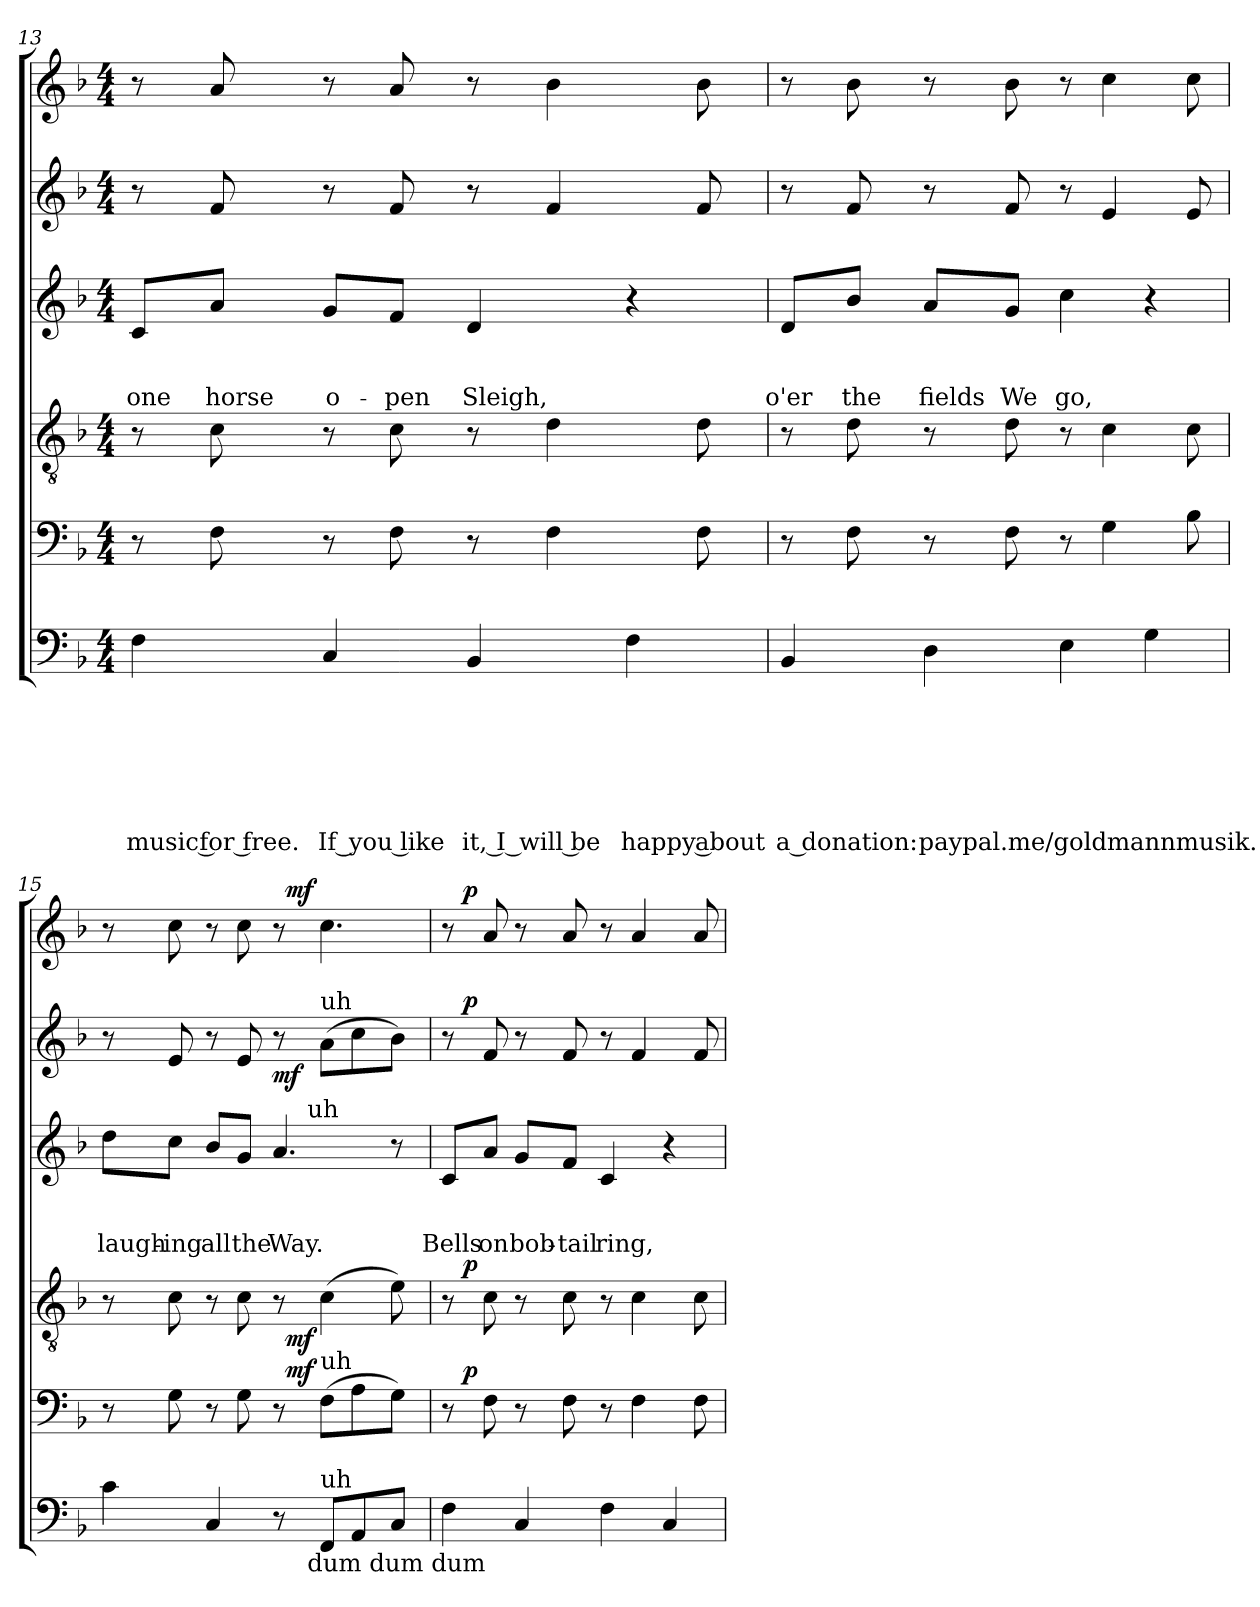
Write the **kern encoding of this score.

**kern	**text	**text	**text	**text	**text	**text	**text	**kern	**dynam	**kern	**dynam	**kern	**text	**text	**text	**kern	**dynam	**kern	**dynam
*part6	*part6	*part6	*part6	*part6	*part6	*part6	*part6	*part5	*part5	*part4	*part4	*part3	*part3	*part3	*part3	*part2	*part2	*part1	*part1
*staff6	*staff6	*staff6	*staff6	*staff6	*staff6	*staff6	*staff6	*staff5	*staff5	*staff4	*staff4	*staff3	*staff3	*staff3	*staff3	*staff2	*staff2	*staff1	*staff1
*clefF4	*	*	*	*	*	*	*	*clefF4	*	*clefGv2	*	*clefG2	*	*	*	*clefG2	*	*clefG2	*
*k[b-]	*	*	*	*	*	*	*	*k[b-]	*	*k[b-]	*	*k[b-]	*	*	*	*k[b-]	*	*k[b-]	*
*F:	*	*	*	*	*	*	*	*F:	*	*F:	*	*F:	*	*	*	*F:	*	*F:	*
*M4/4	*	*	*	*	*	*	*	*M4/4	*	*M4/4	*	*M4/4	*	*	*	*M4/4	*	*M4/4	*
=13	=13	=13	=13	=13	=13	=13	=13	=13	=13	=13	=13	=13	=13	=13	=13	=13	=13	=13	=13
!	!	!	!	!	!	!	!LO:LY:b:rj	!	!	!	!	!	!	!	!LO:LY:b	!	!	!	!
4F\	.	.	.	.	.	.	music for free.	8r	.	8r	.	8c/L	.	.	one	8r	.	8r	.
!	!	!	!	!	!	!	!	!	!	!	!	!	!	!	!LO:LY:b	!	!	!	!
.	.	.	.	.	.	.	.	8F\	.	8c\	.	8a/J	.	.	horse	8f/	.	8a/	.
!	!	!	!	!	!	!	!LO:LY:b:rj	!	!	!	!	!	!	!	!LO:LY:b	!	!	!	!
4C/	.	.	.	.	.	.	If you like	8r	.	8r	.	8g/L	.	.	o-	8r	.	8r	.
!	!	!	!	!	!	!	!	!	!	!	!	!	!	!	!LO:LY:b	!	!	!	!
.	.	.	.	.	.	.	.	8F\	.	8c\	.	8f/J	.	.	-pen	8f/	.	8a/	.
!	!	!	!	!	!	!	!LO:LY:b:rj	!	!	!	!	!	!	!	!LO:LY:b	!	!	!	!
4BB-/	.	.	.	.	.	.	it, I will be	8r	.	8r	.	4d/	.	.	Sleigh,	8r	.	8r	.
.	.	.	.	.	.	.	.	4F\	.	4d\	.	.	.	.	.	4f/	.	4b-\	.
!	!	!	!	!	!	!	!LO:LY:b	!	!	!	!	!	!	!	!	!	!	!	!
4F\	.	.	.	.	.	.	happy about	.	.	.	.	4r	.	.	.	.	.	.	.
.	.	.	.	.	.	.	.	8F\	.	8d\	.	.	.	.	.	8f/	.	8b-\	.
=14	=14	=14	=14	=14	=14	=14	=14	=14	=14	=14	=14	=14	=14	=14	=14	=14	=14	=14	=14
!	!	!	!	!	!	!	!LO:LY:b	!	!	!	!	!	!	!	!LO:LY:b	!	!	!	!
4BB-/	.	.	.	.	.	.	a donation:	8r	.	8r	.	8d/L	.	.	o'er	8r	.	8r	.
!	!	!	!	!	!	!	!	!	!	!	!	!	!	!	!LO:LY:b	!	!	!	!
.	.	.	.	.	.	.	.	8F\	.	8d\	.	8b-/J	.	.	the	8f/	.	8b-\	.
!	!	!	!	!	!	!	!LO:LY:b	!	!	!	!	!	!	!	!LO:LY:b	!	!	!	!
4D\	.	.	.	.	.	.	paypal.me/goldmannmusik.	8r	.	8r	.	8a/L	.	.	fields	8r	.	8r	.
!	!	!	!	!	!	!	!	!	!	!	!	!	!	!	!LO:LY:b	!	!	!	!
.	.	.	.	.	.	.	.	8F\	.	8d\	.	8g/J	.	.	We	8f/	.	8b-\	.
!	!	!	!	!	!	!	!	!	!	!	!	!	!	!	!LO:LY:b	!	!	!	!
4E\	.	.	.	.	.	.	.	8r	.	8r	.	4cc\	.	.	go,	8r	.	8r	.
.	.	.	.	.	.	.	.	4G\	.	4c\	.	.	.	.	.	4e/	.	4cc\	.
4G\	.	.	.	.	.	.	.	.	.	.	.	4r	.	.	.	.	.	.	.
.	.	.	.	.	.	.	.	8B-\	.	8c\	.	.	.	.	.	8e/	.	8cc\	.
!!LO:PB:g=z
=15	=15	=15	=15	=15	=15	=15	=15	=15	=15	=15	=15	=15	=15	=15	=15	=15	=15	=15	=15
!	!	!	!	!	!	!	!	!	!	!	!	!	!	!	!LO:LY:b	!	!	!	!
*^	*	*	*	*	*	*	*	*^	*	*^	*	*^	*	*	*	*	*	*^	*
4c\	2ryy	.	.	.	.	.	.	.	8r	2ryy	.	8r	2ryy	.	8dd\L	2ryy	.	.	laugh-	8r	.	8r	2ryy	.
!	!	!	!	!	!	!	!	!	!	!	!	!	!	!	!	!	!	!	!LO:LY:b	!	!	!	!	!
.	.	.	.	.	.	.	.	.	8G\	.	.	8c\	.	.	8cc\J	.	.	.	-ing	8e/	.	8cc\	.	.
!	!	!	!	!	!	!	!	!	!	!	!	!	!	!	!	!	!	!	!LO:LY:b	!	!	!	!	!
4C/	.	.	.	.	.	.	.	.	8r	.	.	8r	.	.	8b-/L	.	.	.	all	8r	.	8r	.	.
!	!	!	!	!	!	!	!	!	!	!	!	!	!	!	!	!	!	!	!LO:LY:b	!	!	!	!	!
.	.	.	.	.	.	.	.	.	8G\	.	.	8c\	.	.	8g/J	.	.	.	the	8e/	.	8cc\	.	.
!	!	!	!	!	!	!	!	!	!	!	!	!	!	!	!	!	!	!	!LO:LY:b	!	!LO:DY:b	!	!	!
8r	16.ryy	.	.	.	.	.	.	.	8r	32ryy	.	8r	32ryy	.	4.a/	16.ryy	.	.	Way.	8r	mf	8r	32ryy	.
!	!	!	!	!	!	!	!	!	!	!	!LO:DY:a	!	!	!LO:DY:b	!	!	!	!	!	!	!	!	!	!LO:DY:a
.	.	.	.	.	.	.	.	.	.	4...ryy	mf	.	4...ryy	mf	.	.	.	.	.	.	.	.	4...ryy	mf
!	!	!	!	!	!	!	!	!	!	!	!	!	!	!	!	!LO:TX:a:t=uh	!	!	!	!	!	!	!	!
!	!LO:TX:b:t=dum dum dum	!	!	!	!	!	!	!	!	!	!	!	!	!	!	!	!	!	!	!	!	!	!	!
.	4ryy	.	.	.	.	.	.	.	.	.	.	.	.	.	.	4ryy	.	.	.	.	.	.	.	.
!	!	!	!	!	!	!	!	!	!	!	!	!	!	!	!	!	!	!	!	!LO:TX:a:t=uh	!	!	!	!
!	!	!	!	!	!	!	!	!	!LO:TX:a:t=uh	!	!	!	!	!	!	!	!	!	!	!	!	!	!	!
!LO:TX:a:t=uh	!	!	!	!	!	!	!	!	!	!	!	!	!	!	!	!	!	!	!	!	!	!	!	!
8FF/L	.	.	.	.	.	.	.	.	(>8F\L	.	.	(>4c\	.	.	.	.	.	.	.	(>8a\L	.	4.cc\	.	.
8AA/	.	.	.	.	.	.	.	.	8A\	.	.	.	.	.	.	.	.	.	.	8cc\	.	.	.	.
.	8ryy	.	.	.	.	.	.	.	.	.	.	.	.	.	.	8ryy	.	.	.	.	.	.	.	.
8C/J	.	.	.	.	.	.	.	.	8G\J)	.	.	8e\)	.	.	8r	.	.	.	.	8b-\J)	.	.	.	.
.	32ryy	.	.	.	.	.	.	.	.	.	.	.	.	.	.	32ryy	.	.	.	.	.	.	.	.
=16	=16	=16	=16	=16	=16	=16	=16	=16	=16	=16	=16	=16	=16	=16	=16	=16	=16	=16	=16	=16	=16	=16	=16	=16
!	!	!	!	!	!	!	!	!	!	!	!	!	!	!	!	!	!	!	!LO:LY:b	!	!	!	!	!
*v	*v	*	*	*	*	*	*	*	*	*	*	*	*	*	*v	*v	*	*	*	*^	*	*	*	*
4F\	.	.	.	.	.	.	.	8r	16ryy	.	8r	16ryy	.	8c/L	.	.	Bells	8r	16ryy	.	8r	16ryy	.
!	!	!	!	!	!	!	!	!	!	!LO:DY:a	!	!	!LO:DY:a	!	!	!	!	!	!	!LO:DY:a	!	!	!LO:DY:a
.	.	.	.	.	.	.	.	.	2...ryy	p	.	2...ryy	p	.	.	.	.	.	2...ryy	p	.	2...ryy	p
!	!	!	!	!	!	!	!	!	!	!	!	!	!	!	!	!	!LO:LY:b	!	!	!	!	!	!
.	.	.	.	.	.	.	.	8F\	.	.	8c\	.	.	8a/J	.	.	on	8f/	.	.	8a/	.	.
!	!	!	!	!	!	!	!	!	!	!	!	!	!	!	!	!	!LO:LY:b	!	!	!	!	!	!
4C/	.	.	.	.	.	.	.	8r	.	.	8r	.	.	8g/L	.	.	bob-	8r	.	.	8r	.	.
!	!	!	!	!	!	!	!	!	!	!	!	!	!	!	!	!	!LO:LY:b:rj	!	!	!	!	!	!
.	.	.	.	.	.	.	.	8F\	.	.	8c\	.	.	8f/J	.	.	-tail	8f/	.	.	8a/	.	.
!	!	!	!	!	!	!	!	!	!	!	!	!	!	!	!	!	!LO:LY:b	!	!	!	!	!	!
4F\	.	.	.	.	.	.	.	8r	.	.	8r	.	.	4c/	.	.	ring,	8r	.	.	8r	.	.
.	.	.	.	.	.	.	.	4F\	.	.	4c\	.	.	.	.	.	.	4f/	.	.	4a/	.	.
4C/	.	.	.	.	.	.	.	.	.	.	.	.	.	4r	.	.	.	.	.	.	.	.	.
.	.	.	.	.	.	.	.	8F\	.	.	8c\	.	.	.	.	.	.	8f/	.	.	8a/	.	.
*	*	*	*	*	*	*	*	*v	*v	*	*	*	*	*	*	*	*	*v	*v	*	*v	*v	*
*	*	*	*	*	*	*	*	*	*	*v	*v	*	*	*	*	*	*	*	*	*
=	=	=	=	=	=	=	=	=	=	=	=	=	=	=	=	=	=	=	=
*-	*-	*-	*-	*-	*-	*-	*-	*-	*-	*-	*-	*-	*-	*-	*-	*-	*-	*-	*-
